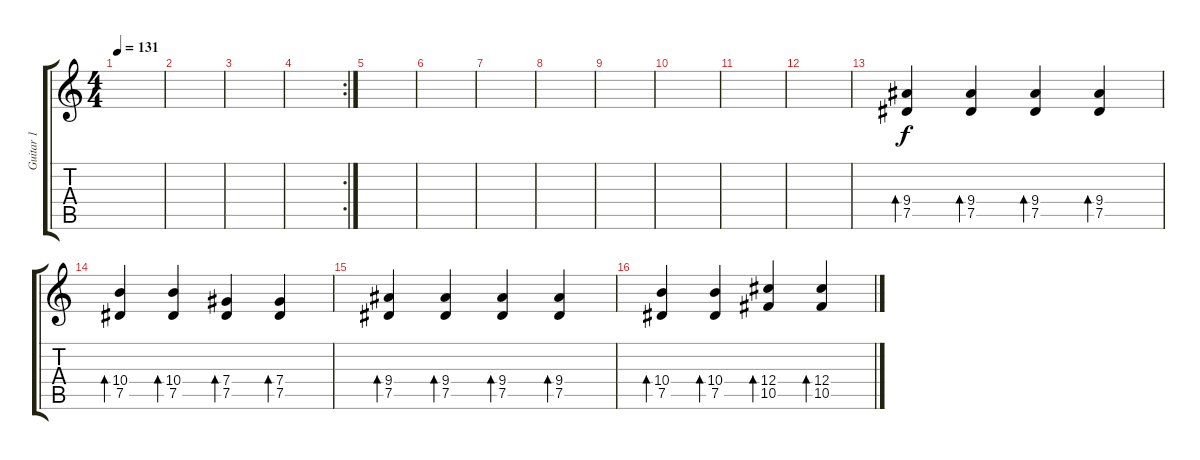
\track ("Guitar 1" "Guitar 1") {instrument electricguitarclean}
\staff {score tabs}
\tuning (Eb4 Bb3 Gb3 Db3 Ab2 Eb2) {hide}
\ts (4 4)
\tempo 131
\clef g2
\ks c
|
|
|
\rc 2
|
|
|
|
|
|
|
|
|
(9.4 7.5).4{bd 240} (9.4 7.5).4{bd 240} (9.4 7.5).4{bd 240} (9.4 7.5).4{bd 240} |
(10.4 7.5).4{bd 240} (10.4 7.5).4{bd 240} (7.4 7.5).4{bd 240} (7.4 7.5).4{bd 240} |
(9.4 7.5).4{bd 240} (9.4 7.5).4{bd 240} (9.4 7.5).4{bd 240} (9.4 7.5).4{bd 240} |
(10.4 7.5).4{bd 240} (10.4 7.5).4{bd 240} (12.4 10.5).4{bd 240} (12.4 10.5).4{bd 240}
